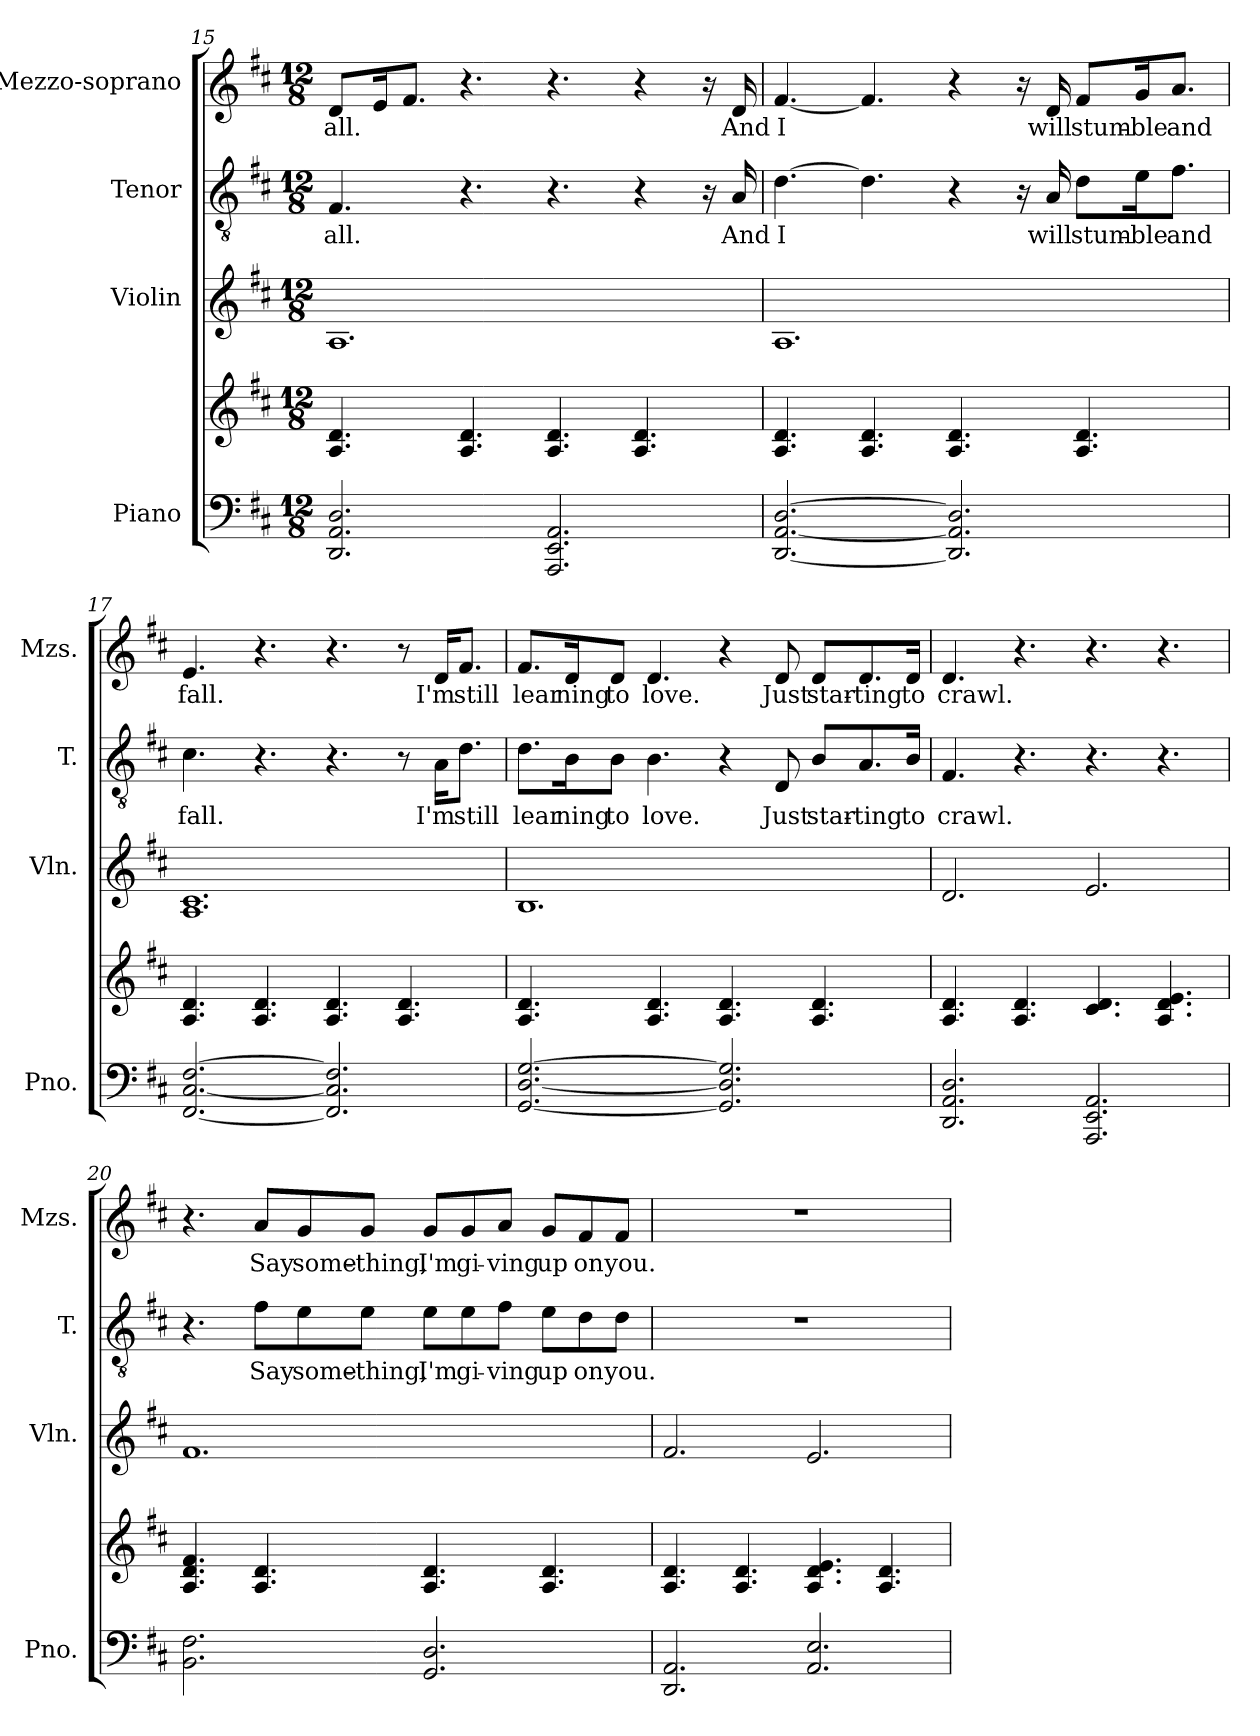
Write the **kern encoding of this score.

**kern	**kern	**kern	**kern	**text	**kern	**text
*part4	*part4	*part3	*part2	*part2	*part1	*part1
*staff5	*staff4	*staff3	*staff2	*staff2	*staff1	*staff1
*I"Piano	*	*I"Violin	*I"Tenor	*	*I"Mezzo-soprano	*
*I'Pno.	*	*I'Vln.	*I'T.	*	*I'Mzs.	*
*clefF4	*clefG2	*clefG2	*clefGv2	*	*clefG2	*
*k[f#c#]	*k[f#c#]	*k[f#c#]	*k[f#c#]	*	*k[f#c#]	*
*M12/8	*M12/8	*M12/8	*M12/8	*	*M12/8	*
=15	=15	=15	=15	=15	=15	=15
!	!	!	!	!LO:LY:b	!	!LO:LY:b
2.DD/ 2.AA/ 2.D/	4.A/ 4.d/	1.A	4.F#/	all.	8d/L	all.
.	.	.	.	.	16e/K	.
.	.	.	.	.	8.f#/J	.
.	4.A/ 4.d/	.	4.r	.	4.r	.
2.AAA/ 2.EE/ 2.AA/	4.A/ 4.d/	.	4.r	.	4.r	.
.	4.A/ 4.d/	.	4r	.	4r	.
.	.	.	16r	.	16r	.
!	!	!	!	!LO:LY:b	!	!LO:LY:b
.	.	.	16A/	And	16d/	And
!!LO:LB:g=z
=16	=16	=16	=16	=16	=16	=16
!	!	!	!	!LO:LY:b	!	!LO:LY:b
[2.DD/ [2.AA/ [2.D/	4.A/ 4.d/	1.A	[4.d\	I	[4.f#/	I
.	4.A/ 4.d/	.	4.d\]	.	4.f#/]	.
2.DD/] 2.AA/] 2.D/]	4.A/ 4.d/	.	4r	.	4r	.
.	.	.	16r	.	16r	.
!	!	!	!	!LO:LY:b	!	!LO:LY:b
.	.	.	16A/	will	16d/	will
!	!	!	!	!LO:LY:b	!	!LO:LY:b
.	4.A/ 4.d/	.	8d\L	stum-	8f#/L	stum-
!	!	!	!	!LO:LY:b	!	!LO:LY:b
.	.	.	16e\K	-ble	16g/K	-ble
!	!	!	!	!LO:LY:b	!	!LO:LY:b
.	.	.	8.f#\J	and	8.a/J	and
=17	=17	=17	=17	=17	=17	=17
!	!	!	!	!LO:LY:b	!	!LO:LY:b
[2.FF#/ [2.C#/ [2.F#/	4.A/ 4.d/	1.A 1.c#	4.c#\	fall.	4.e/	fall.
.	4.A/ 4.d/	.	4.r	.	4.r	.
2.FF#/] 2.C#/] 2.F#/]	4.A/ 4.d/	.	4.r	.	4.r	.
.	4.A/ 4.d/	.	8r	.	8r	.
!	!	!	!	!LO:LY:b	!	!LO:LY:b
.	.	.	16A\KL	I'm	16d/KL	I'm
!	!	!	!	!LO:LY:b	!	!LO:LY:b
.	.	.	8.d\J	still	8.f#/J	still
=18	=18	=18	=18	=18	=18	=18
!	!	!	!	!LO:LY:b	!	!LO:LY:b
[2.GG/ [2.D/ [2.G/	4.A/ 4.d/	1.B	8.d\L	lear	8.f#/L	lear
!	!	!	!	!LO:LY:b	!	!LO:LY:b
.	.	.	16B\K	ning	16d/K	ning
!	!	!	!	!LO:LY:b	!	!LO:LY:b
.	.	.	8B\J	to	8d/J	to
!	!	!	!	!LO:LY:b	!	!LO:LY:b
.	4.A/ 4.d/	.	4.B\	love.	4.d/	love.
2.GG/] 2.D/] 2.G/]	4.A/ 4.d/	.	4r	.	4r	.
!	!	!	!	!LO:LY:b	!	!LO:LY:b
.	.	.	8D/	Just	8d/	Just
!	!	!	!	!LO:LY:b	!	!LO:LY:b
.	4.A/ 4.d/	.	8B/L	star-	8d/L	star-
!	!	!	!	!LO:LY:b	!	!LO:LY:b
.	.	.	8.A/	-ting	8.d/	-ting
!	!	!	!	!LO:LY:b	!	!LO:LY:b
.	.	.	16B/Jk	to	16d/Jk	to
!!LO:PB:g=z
=19	=19	=19	=19	=19	=19	=19
!	!	!	!	!LO:LY:b	!	!LO:LY:b
2.DD/ 2.AA/ 2.D/	4.A/ 4.d/	2.d/	4.F#/	crawl.	4.d/	crawl.
.	4.A/ 4.d/	.	4.r	.	4.r	.
2.AAA/ 2.EE/ 2.AA/	4.c#/ 4.d/	2.e/	4.r	.	4.r	.
.	4.A/ 4.d/ 4.e/	.	4.r	.	4.r	.
=20	=20	=20	=20	=20	=20	=20
2.BB\ 2.F#\	4.A/ 4.d/ 4.f#/	1.f#	4.r	.	4.r	.
!	!	!	!	!LO:LY:b	!	!LO:LY:b
.	4.A/ 4.d/	.	8f#\L	Say	8a/L	Say
!	!	!	!	!LO:LY:b	!	!LO:LY:b
.	.	.	8e\	some-	8g/	some-
!	!	!	!	!LO:LY:b	!	!LO:LY:b
.	.	.	8e\J	-thing,	8g/J	-thing,
!	!	!	!	!LO:LY:b	!	!LO:LY:b
2.GG/ 2.D/	4.A/ 4.d/	.	8e\L	I'm	8g/L	I'm
!	!	!	!	!LO:LY:b	!	!LO:LY:b
.	.	.	8e\	gi-	8g/	gi-
!	!	!	!	!LO:LY:b	!	!LO:LY:b
.	.	.	8f#\J	-ving	8a/J	-ving
!	!	!	!	!LO:LY:b	!	!LO:LY:b
.	4.A/ 4.d/	.	8e\L	up	8g/L	up
!	!	!	!	!LO:LY:b	!	!LO:LY:b
.	.	.	8d\	on	8f#/	on
!	!	!	!	!LO:LY:b	!	!LO:LY:b
.	.	.	8d\J	you.	8f#/J	you.
=21	=21	=21	=21	=21	=21	=21
2.DD/ 2.AA/	4.A/ 4.d/	2.f#/	1.r	.	1.r	.
.	4.A/ 4.d/	.	.	.	.	.
2.AA/ 2.E/	4.A/ 4.d/ 4.e/	2.e/	.	.	.	.
.	4.A/ 4.d/	.	.	.	.	.
=	=	=	=	=	=	=
*-	*-	*-	*-	*-	*-	*-
